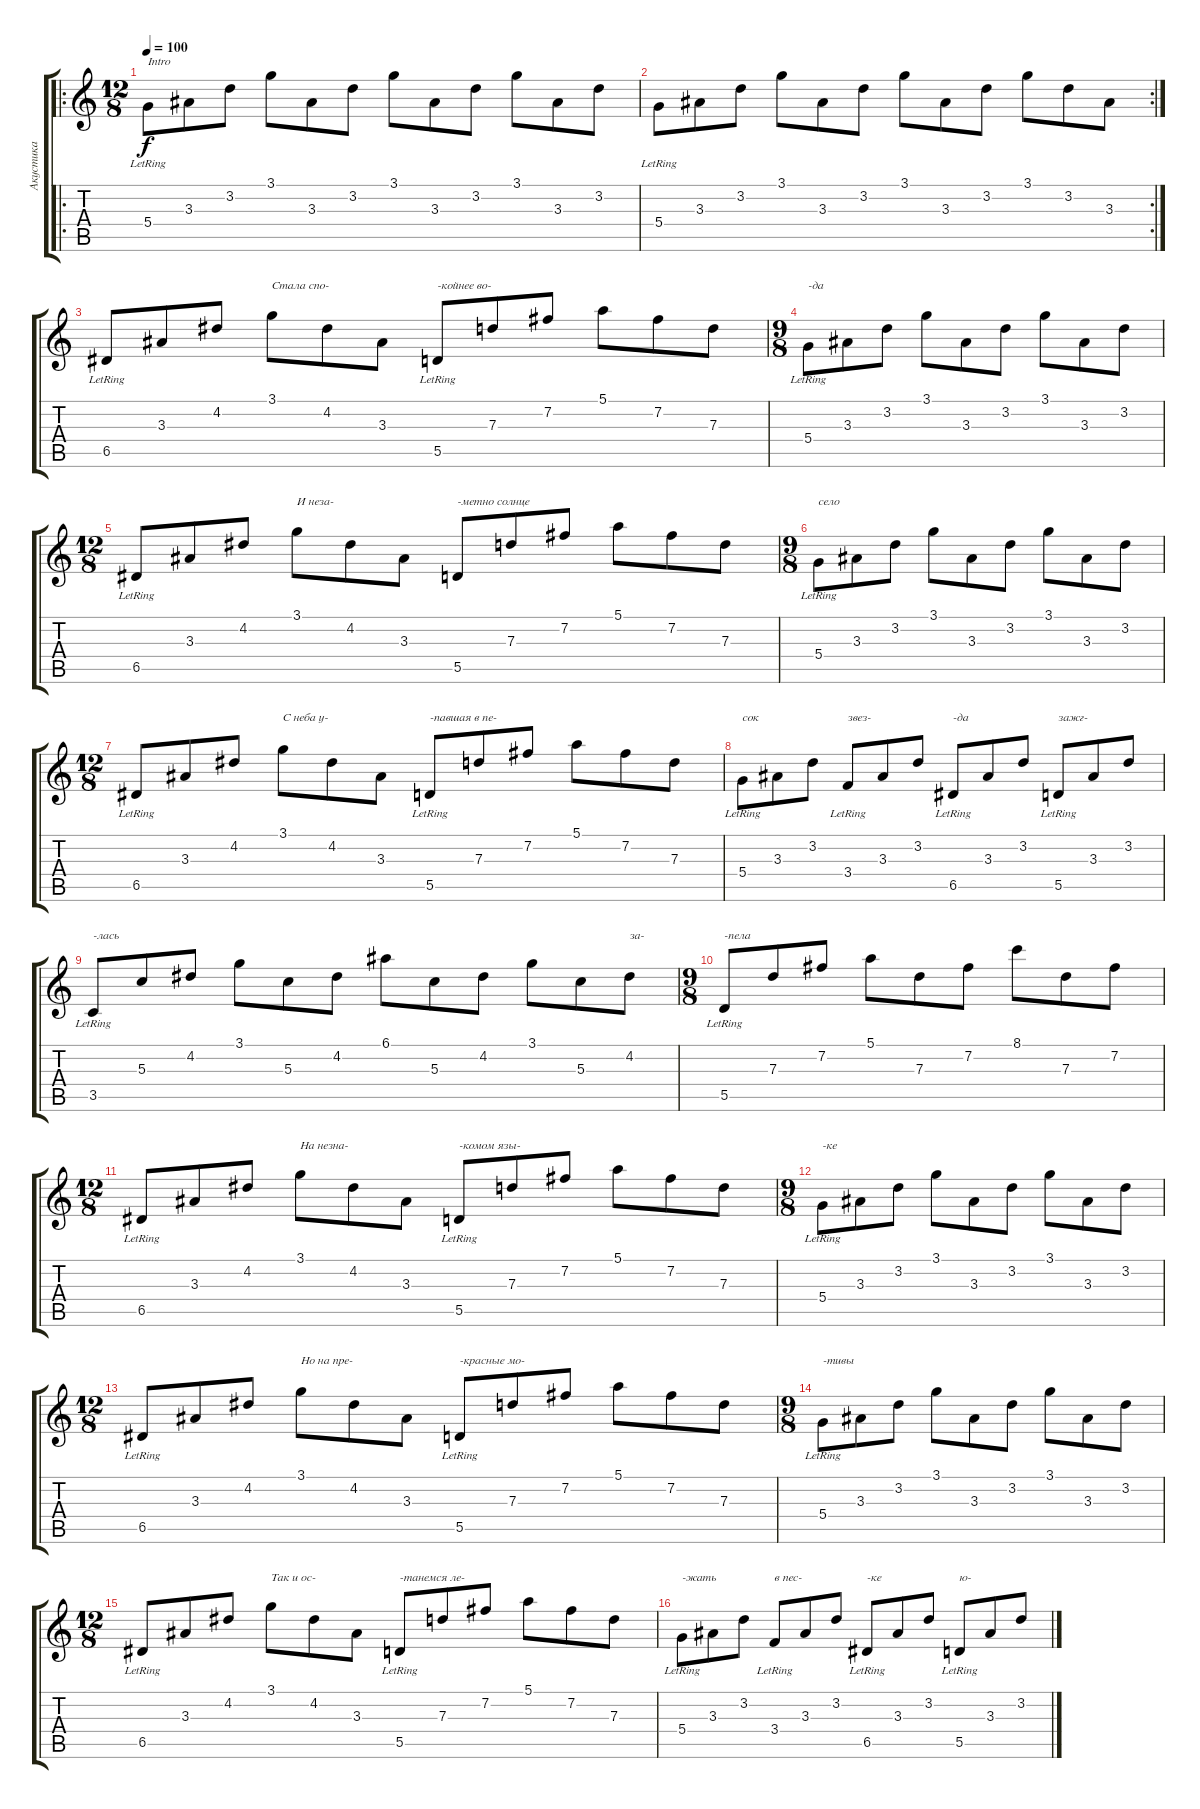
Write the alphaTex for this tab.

\track ("Акустика" "Акустика") {instrument acousticguitarnylon}
\staff {score tabs}
\tuning (E4 B3 G3 D3 A2 E2) {hide}
\ro
\ts (12 8)
\tempo 100
\clef g2
\ks c
5.4{lr}.8{txt "Intro" dy f instrument acousticguitarnylon} 3.3.8 3.2.8 3.1.8 3.3.8 3.2.8 3.1.8 3.3.8 3.2.8 3.1.8 3.3.8 3.2.8 |
\rc 2
5.4{lr}.8 3.3.8 3.2.8 3.1.8 3.3.8 3.2.8 3.1.8 3.3.8 3.2.8 3.1.8 3.2.8 3.3.8 |
6.5{lr}.8 3.3.8 4.2.8 3.1.8{txt "Стала спо-"} 4.2.8 3.3.8 5.5{lr}.8{txt "-койнее во-"} 7.3.8 7.2.8 5.1.8 7.2.8 7.3.8 |
\ts (9 8)
5.4{lr}.8{txt "-да"} 3.3.8 3.2.8 3.1.8 3.3.8 3.2.8 3.1.8 3.3.8 3.2.8 |
\ts (12 8)
6.5{lr}.8 3.3.8 4.2.8 3.1.8{txt "И неза-"} 4.2.8 3.3.8 5.5.8{txt "-метно солнце"} 7.3.8 7.2.8 5.1.8 7.2.8 7.3.8 |
\ts (9 8)
5.4{lr}.8{txt "село"} 3.3.8 3.2.8 3.1.8 3.3.8 3.2.8 3.1.8 3.3.8 3.2.8 |
\ts (12 8)
6.5{lr}.8 3.3.8 4.2.8 3.1.8{txt "С неба у-"} 4.2.8 3.3.8 5.5{lr}.8{txt "-павшая в пе-"} 7.3.8 7.2.8 5.1.8 7.2.8 7.3.8 |
5.4{lr}.8{txt "сок"} 3.3.8 3.2.8 3.4{lr}.8{txt "звез-"} 3.3.8 3.2.8 6.5{lr}.8{txt "-да"} 3.3.8 3.2.8 5.5{lr}.8{txt "зажг-"} 3.3.8 3.2.8 |
3.5{lr}.8{txt "-лась"} 5.3.8 4.2.8 3.1.8 5.3.8 4.2.8 6.1.8 5.3.8 4.2.8 3.1.8 5.3.8 4.2.8{txt "за-"} |
\ts (9 8)
5.5{lr}.8{txt "-пела"} 7.3.8 7.2.8 5.1.8 7.3.8 7.2.8 8.1.8 7.3.8 7.2.8 |
\ts (12 8)
6.5{lr}.8 3.3.8 4.2.8 3.1.8{txt "На незна-"} 4.2.8 3.3.8 5.5{lr}.8{txt "-комом язы-"} 7.3.8 7.2.8 5.1.8 7.2.8 7.3.8 |
\ts (9 8)
5.4{lr}.8{txt "-ке"} 3.3.8 3.2.8 3.1.8 3.3.8 3.2.8 3.1.8 3.3.8 3.2.8 |
\ts (12 8)
6.5{lr}.8 3.3.8 4.2.8 3.1.8{txt "Но на пре-"} 4.2.8 3.3.8 5.5{lr}.8{txt "-красные мо-"} 7.3.8 7.2.8 5.1.8 7.2.8 7.3.8 |
\ts (9 8)
5.4{lr}.8{txt "-тивы"} 3.3.8 3.2.8 3.1.8 3.3.8 3.2.8 3.1.8 3.3.8 3.2.8 |
\ts (12 8)
6.5{lr}.8 3.3.8 4.2.8 3.1.8{txt "Так и ос-"} 4.2.8 3.3.8 5.5{lr}.8{txt "-танемся ле-"} 7.3.8 7.2.8 5.1.8 7.2.8 7.3.8 |
5.4{lr}.8{txt "-жать"} 3.3.8 3.2.8 3.4{lr}.8{txt "в пес-"} 3.3.8 3.2.8 6.5{lr}.8{txt "-ке"} 3.3.8 3.2.8 5.5{lr}.8{txt "ю-"} 3.3.8 3.2.8
